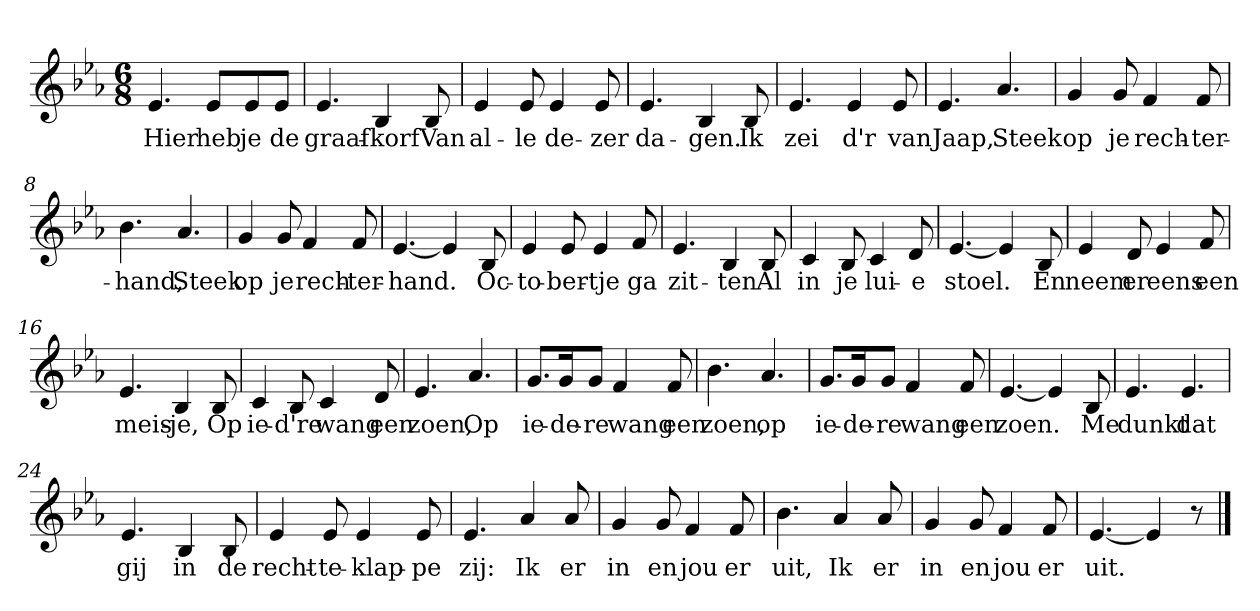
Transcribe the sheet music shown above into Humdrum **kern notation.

**kern	**text
*part1	*part1
*staff1	*staff1
*clefG2	*
*k[b-e-a-]	*
*E-:	*
*M6/8	*
*MM120	*
=1	=1
4.e-	Hier
8e-/L	heb
8e-/	je
8e-/J	de
=2	=2
4.e-	graaf-
4B-	-korf
8B-	Van
=3	=3
4e-	al-
8e-	-le
4e-	de-
8e-	-zer
=4	=4
4.e-	da-
4B-	-gen.
8B-	Ik
=5	=5
4.e-	zei
4e-	d'r
8e-	van
=6	=6
4.e-	Jaap,
4.a-	Steek
=7	=7
4g	op
8g	je
4f	rech-
8f	-ter-
=8	=8
4.b-	-hand,
4.a-	Steek
=9	=9
4g	op
8g	je
4f	rech-
8f	-ter-
=10	=10
[4.e-	-hand.
4e-]	.
8B-	Oc-
=11	=11
4e-	-to-
8e-	-ber-
4e-	-tje
8f	ga
=12	=12
4.e-	zit-
4B-	-ten
8B-	Al
=13	=13
4c	in
8B-	je
4c	lui-
8d	-e
=14	=14
[4.e-	stoel.
4e-]	.
8B-	En
=15	=15
4e-	neem
8d	er
4e-	eens
8f	een
=16	=16
4.e-	meis-
4B-	-je,
8B-	Op
=17	=17
4c	ie-
8B-	-d're
4c	wang
8d	een
=18	=18
4.e-	zoen,
4.a-	Op
=19	=19
8.g/L	ie-
16g/K	-de-
8g/J	-re
4f	wang
8f	een
=20	=20
4.b-	zoen,
4.a-	op
=21	=21
8.g/L	ie-
16g/K	-de-
8g/J	-re
4f	wang
8f	een
=22	=22
[4.e-	zoen.
4e-]	.
8B-	Me
=23	=23
4.e-	dunkt
4.e-	dat
=24	=24
4.e-	gij
4B-	in
8B-	de
=25	=25
4e-	recht-
8e-	-te-
4e-	-klap-
8e-	-pe
=26	=26
4.e-	zij:
4a-	Ik
8a-	er
=27	=27
4g	in
8g	en
4f	jou
8f	er
=28	=28
4.b-	uit,
4a-	Ik
8a-	er
=29	=29
4g	in
8g	en
4f	jou
8f	er
=30	=30
[4.e-	uit.
4e-]	.
8r	.
==	==
*-	*-
